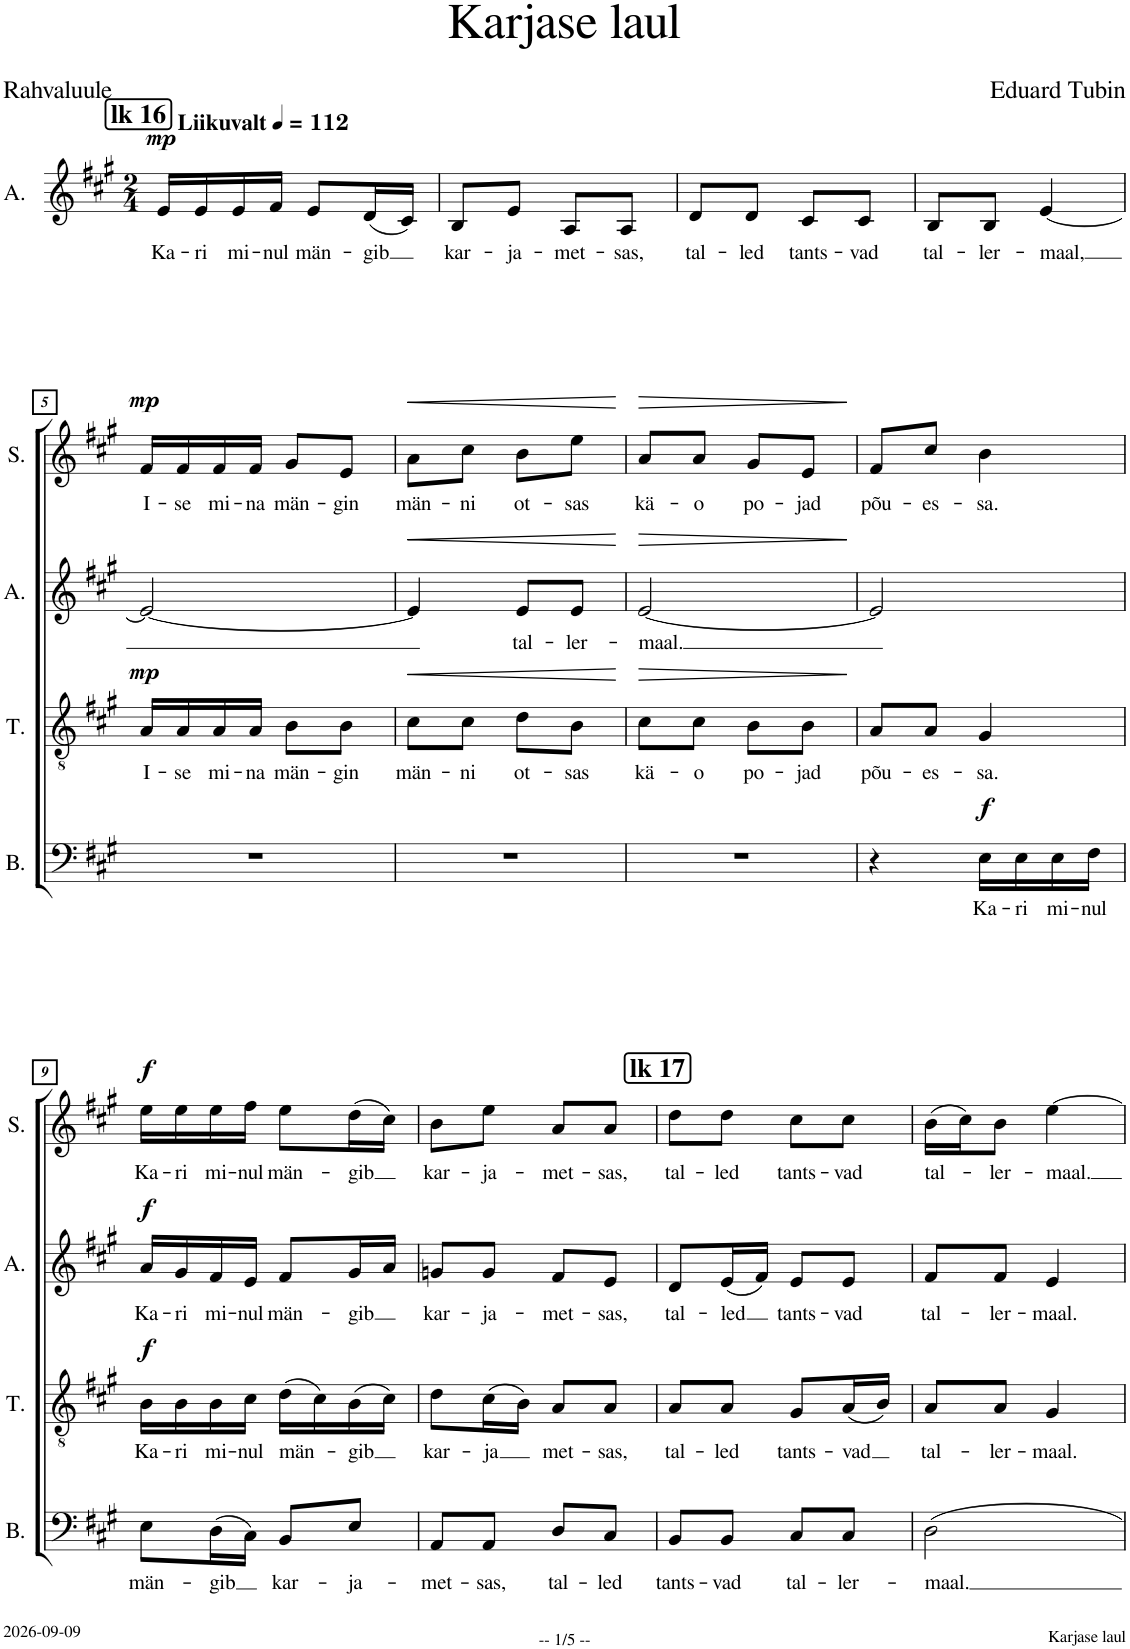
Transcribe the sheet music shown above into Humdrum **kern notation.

**kern	**text	**dynam	**kern	**text	**dynam	**kern	**text	**dynam	**kern	**text	**dynam
*part4	*part4	*part4	*part3	*part3	*part3	*part2	*part2	*part2	*part1	*part1	*part1
*staff4	*staff4	*staff4	*staff3	*staff3	*staff3	*staff2	*staff2	*staff2	*staff1	*staff1	*staff1
*I"B.	*	*	*I"T.	*	*	*I"A.	*	*	*I"S.	*	*
*I'B.	*	*	*I'T.	*	*	*I'A.	*	*	*I'S.	*	*
*stria5	*	*	*stria5	*	*	*	*	*	*	*	*
*clefF4	*	*	*clefGv2	*	*	*clefG2	*	*	*clefG2	*	*
*	*	*	*	*	*	*Trd1c2	*	*	*	*	*
*k[f#c#g#]	*	*	*k[f#c#g#]	*	*	*k[f#c#g#]	*	*	*k[f#c#g#]	*	*
*M2/4	*	*	*M2/4	*	*	*M2/4	*	*	*M2/4	*	*
*MM112	*	*	*MM112	*	*	*MM112	*	*	*MM112	*	*
!!LO:REH:place=s1:a:B:cj:fs=14:t=lk 16
=1	=1	=1	=1	=1	=1	=1	=1	=1	=1	=1	=1
!	!	!	!	!	!	!	!	!	!LO:TX:a:B:t=Liikuvalt	!	!
!	!	!	!	!	!	!	!LO:LY:b	!LO:DY:a	!	!	!
2r	.	.	2r	.	.	16e/LL	Ka-	mp	2r	.	.
!	!	!	!	!	!	!	!LO:LY:b	!	!	!	!
.	.	.	.	.	.	16e/	-ri	.	.	.	.
!	!	!	!	!	!	!	!LO:LY:b	!	!	!	!
.	.	.	.	.	.	16e/	mi-	.	.	.	.
!	!	!	!	!	!	!	!LO:LY:b	!	!	!	!
.	.	.	.	.	.	16f#/JJ	-nul	.	.	.	.
!	!	!	!	!	!	!	!LO:LY:b	!	!	!	!
.	.	.	.	.	.	8e/L	män-	.	.	.	.
!	!	!	!	!	!	!	!LO:LY:b	!	!	!	!
.	.	.	.	.	.	(16d/L	-gib	.	.	.	.
.	.	.	.	.	.	16c#/JJ)	.	.	.	.	.
=2	=2	=2	=2	=2	=2	=2	=2	=2	=2	=2	=2
!	!	!	!	!	!	!	!LO:LY:b	!	!	!	!
2r	.	.	2r	.	.	8B/L	kar-	.	2r	.	.
!	!	!	!	!	!	!	!LO:LY:b	!	!	!	!
.	.	.	.	.	.	8e/J	-ja-	.	.	.	.
!	!	!	!	!	!	!	!LO:LY:b	!	!	!	!
.	.	.	.	.	.	8A/L	-met-	.	.	.	.
!	!	!	!	!	!	!	!LO:LY:b	!	!	!	!
.	.	.	.	.	.	8A/J	-sas,	.	.	.	.
=3	=3	=3	=3	=3	=3	=3	=3	=3	=3	=3	=3
!	!	!	!	!	!	!	!LO:LY:b	!	!	!	!
2r	.	.	2r	.	.	8d/L	tal-	.	2r	.	.
!	!	!	!	!	!	!	!LO:LY:b	!	!	!	!
.	.	.	.	.	.	8d/J	-led	.	.	.	.
!	!	!	!	!	!	!	!LO:LY:b	!	!	!	!
.	.	.	.	.	.	8c#/L	tants-	.	.	.	.
!	!	!	!	!	!	!	!LO:LY:b	!	!	!	!
.	.	.	.	.	.	8c#/J	-vad	.	.	.	.
=4	=4	=4	=4	=4	=4	=4	=4	=4	=4	=4	=4
!	!	!	!	!	!	!	!LO:LY:b	!	!	!	!
2r	.	.	2r	.	.	8B/L	tal-	.	2r	.	.
!	!	!	!	!	!	!	!LO:LY:b	!	!	!	!
.	.	.	.	.	.	8B/J	-ler-	.	.	.	.
!	!	!	!	!	!	!	!LO:LY:b	!	!	!	!
.	.	.	.	.	.	[4e/	-maal,	.	.	.	.
!!LO:LB:g=z
=5	=5	=5	=5	=5	=5	=5	=5	=5	=5	=5	=5
!	!	!	!	!LO:LY:b	!LO:DY:a	!	!	!	!	!LO:LY:b	!LO:DY:a
2r	.	.	16A/LL	I-	mp	2e/_	.	.	16f#/LL	I-	mp
!	!	!	!	!LO:LY:b	!	!	!	!	!	!LO:LY:b	!
.	.	.	16A/	-se	.	.	.	.	16f#/	-se	.
!	!	!	!	!LO:LY:b	!	!	!	!	!	!LO:LY:b	!
.	.	.	16A/	mi-	.	.	.	.	16f#/	mi-	.
!	!	!	!	!LO:LY:b	!	!	!	!	!	!LO:LY:b	!
.	.	.	16A/JJ	-na	.	.	.	.	16f#/JJ	-na	.
!	!	!	!	!LO:LY:b	!	!	!	!	!	!LO:LY:b	!
.	.	.	8B\L	män-	.	.	.	.	8g#/L	män-	.
!	!	!	!	!LO:LY:b	!	!	!	!	!	!LO:LY:b	!
.	.	.	8B\J	-gin	.	.	.	.	8e/J	-gin	.
=6	=6	=6	=6	=6	=6	=6	=6	=6	=6	=6	=6
!	!	!	!	!LO:LY:b	!LO:HP:b	!	!	!LO:HP:b	!	!LO:LY:b	!LO:HP:b
2r	.	.	8c#\L	män-	<	4e/]	.	<	8a\L	män-	<
!	!	!	!	!LO:LY:b	!	!	!	!	!	!LO:LY:b	!
.	.	.	8c#\J	-ni	.	.	.	.	8cc#\J	-ni	.
!	!	!	!	!LO:LY:b	!	!	!LO:LY:b	!	!	!LO:LY:b	!
.	.	.	8d\L	ot-	.	8e/L	tal-	.	8b\L	ot-	.
!	!	!	!	!LO:LY:b	!	!	!LO:LY:b	!	!	!LO:LY:b	!
.	.	.	8B\J	-sas	.	8e/J	-ler-	.	8ee\J	-sas	.
.	.	.	.	.	[	.	.	[	.	.	[
=7	=7	=7	=7	=7	=7	=7	=7	=7	=7	=7	=7
!	!	!	!	!LO:LY:b	!LO:HP:b	!	!LO:LY:b	!LO:HP:b	!	!LO:LY:b	!LO:HP:b
2r	.	.	8c#\L	kä-	>	[2e/	-maal.	>	8a/L	kä-	>
!	!	!	!	!LO:LY:b	!	!	!	!	!	!LO:LY:b	!
.	.	.	8c#\J	-o	.	.	.	.	8a/J	-o	.
!	!	!	!	!LO:LY:b	!	!	!	!	!	!LO:LY:b	!
.	.	.	8B\L	po-	.	.	.	.	8g#/L	po-	.
!	!	!	!	!LO:LY:b	!	!	!	!	!	!LO:LY:b	!
.	.	.	8B\J	-jad	.	.	.	.	8e/J	-jad	.
.	.	.	.	.	]	.	.	]	.	.	]
=8	=8	=8	=8	=8	=8	=8	=8	=8	=8	=8	=8
!	!	!	!	!LO:LY:b	!	!	!	!	!	!LO:LY:b	!
4r	.	.	8A/L	põu-	.	2e/]	.	.	8f#/L	põu-	.
!	!	!	!	!LO:LY:b	!	!	!	!	!	!LO:LY:b	!
.	.	.	8A/J	-es-	.	.	.	.	8cc#/J	-es-	.
!	!LO:LY:b	!LO:DY:a	!	!LO:LY:b	!	!	!	!	!	!LO:LY:b	!
16E\LL	Ka-	f	4G#/	-sa.	.	.	.	.	4b\	-sa.	.
!	!LO:LY:b	!	!	!	!	!	!	!	!	!	!
16E\	-ri	.	.	.	.	.	.	.	.	.	.
!	!LO:LY:b	!	!	!	!	!	!	!	!	!	!
16E\	mi-	.	.	.	.	.	.	.	.	.	.
!	!LO:LY:b	!	!	!	!	!	!	!	!	!	!
16F#\JJ	-nul	.	.	.	.	.	.	.	.	.	.
!!LO:LB:g=z
=9	=9	=9	=9	=9	=9	=9	=9	=9	=9	=9	=9
!	!LO:LY:b	!	!	!LO:LY:b	!LO:DY:a	!	!LO:LY:b	!LO:DY:a	!	!LO:LY:b	!LO:DY:a
8E\L	män-	.	16B\LL	Ka-	f	16a/LL	Ka-	f	16ee\LL	Ka-	f
!	!	!	!	!LO:LY:b	!	!	!LO:LY:b	!	!	!LO:LY:b	!
.	.	.	16B\	-ri	.	16g#/	-ri	.	16ee\	-ri	.
!	!LO:LY:b	!	!	!LO:LY:b	!	!	!LO:LY:b	!	!	!LO:LY:b	!
(16D\L	-gib	.	16B\	mi-	.	16f#/	mi-	.	16ee\	mi-	.
!	!	!	!	!LO:LY:b	!	!	!LO:LY:b	!	!	!LO:LY:b	!
16C#\JJ)	.	.	16c#\JJ	-nul	.	16e/JJ	-nul	.	16ff#\JJ	-nul	.
!	!LO:LY:b	!	!	!LO:LY:b	!	!	!LO:LY:b	!	!	!LO:LY:b	!
8BB/L	kar-	.	(16d\LL	män-	.	8f#/L	män-	.	8ee\L	män-	.
.	.	.	16c#\)	.	.	.	.	.	.	.	.
!	!LO:LY:b	!	!	!LO:LY:b	!	!	!LO:LY:b	!	!	!LO:LY:b	!
8E/J	-ja-	.	(16B\	-gib	.	16g#/L	-gib	.	(16dd\L	-gib	.
.	.	.	16c#\JJ)	.	.	16a/JJ	.	.	16cc#\JJ)	.	.
=10	=10	=10	=10	=10	=10	=10	=10	=10	=10	=10	=10
!	!LO:LY:b	!	!	!LO:LY:b	!	!	!LO:LY:b	!	!	!LO:LY:b	!
8AA/L	-met-	.	8d\L	kar-	.	8gn/L	kar-	.	8b\L	kar-	.
!	!LO:LY:b	!	!	!LO:LY:b	!	!	!LO:LY:b	!	!	!LO:LY:b	!
8AA/J	-sas,	.	(16c#\L	-ja	.	8g/J	-ja-	.	8ee\J	-ja-	.
.	.	.	16B\JJ)	.	.	.	.	.	.	.	.
!	!LO:LY:b	!	!	!LO:LY:b	!	!	!LO:LY:b	!	!	!LO:LY:b	!
8D/L	tal-	.	8A/L	met-	.	8f#/L	-met-	.	8a/L	-met-	.
!	!LO:LY:b	!	!	!LO:LY:b	!	!	!LO:LY:b	!	!	!LO:LY:b	!
8C#/J	-led	.	8A/J	-sas,	.	8e/J	-sas,	.	8a/J	-sas,	.
!!LO:REH:place=s1:a:B:cj:fs=14:t=lk 17
=11	=11	=11	=11	=11	=11	=11	=11	=11	=11	=11	=11
!	!LO:LY:b	!	!	!LO:LY:b	!	!	!LO:LY:b	!	!	!LO:LY:b	!
8BB/L	tants-	.	8A/L	tal-	.	8d/L	tal-	.	8dd\L	tal-	.
!	!LO:LY:b	!	!	!LO:LY:b	!	!	!LO:LY:b	!	!	!LO:LY:b	!
8BB/J	-vad	.	8A/J	-led	.	(16e/L	-led	.	8dd\J	-led	.
.	.	.	.	.	.	16f#/JJ)	.	.	.	.	.
!	!LO:LY:b	!	!	!LO:LY:b	!	!	!LO:LY:b	!	!	!LO:LY:b	!
8C#/L	tal-	.	8G#/L	tants-	.	8e/L	tants-	.	8cc#\L	tants-	.
!	!LO:LY:b	!	!	!LO:LY:b	!	!	!LO:LY:b	!	!	!LO:LY:b	!
8C#/J	-ler-	.	(16A/L	-vad	.	8e/J	-vad	.	8cc#\J	-vad	.
.	.	.	16B/JJ)	.	.	.	.	.	.	.	.
=12	=12	=12	=12	=12	=12	=12	=12	=12	=12	=12	=12
!	!LO:LY:b	!	!	!LO:LY:b	!	!	!LO:LY:b	!	!	!LO:LY:b	!
2D\	-maal.	.	8A/L	tal-	.	8f#/L	tal-	.	(16b\LL	tal-	.
.	.	.	.	.	.	.	.	.	16cc#\J)	.	.
!	!	!	!	!LO:LY:b	!	!	!LO:LY:b	!	!	!LO:LY:b	!
.	.	.	8A/J	-ler-	.	8f#/J	-ler-	.	8b\J	-ler-	.
!	!	!	!	!LO:LY:b	!	!	!LO:LY:b	!	!	!LO:LY:b	!
.	.	.	4G#/	-maal.	.	4e/	-maal.	.	[4ee\	-maal.	.
=	=	=	=	=	=	=	=	=	=	=	=
*-	*-	*-	*-	*-	*-	*-	*-	*-	*-	*-	*-
